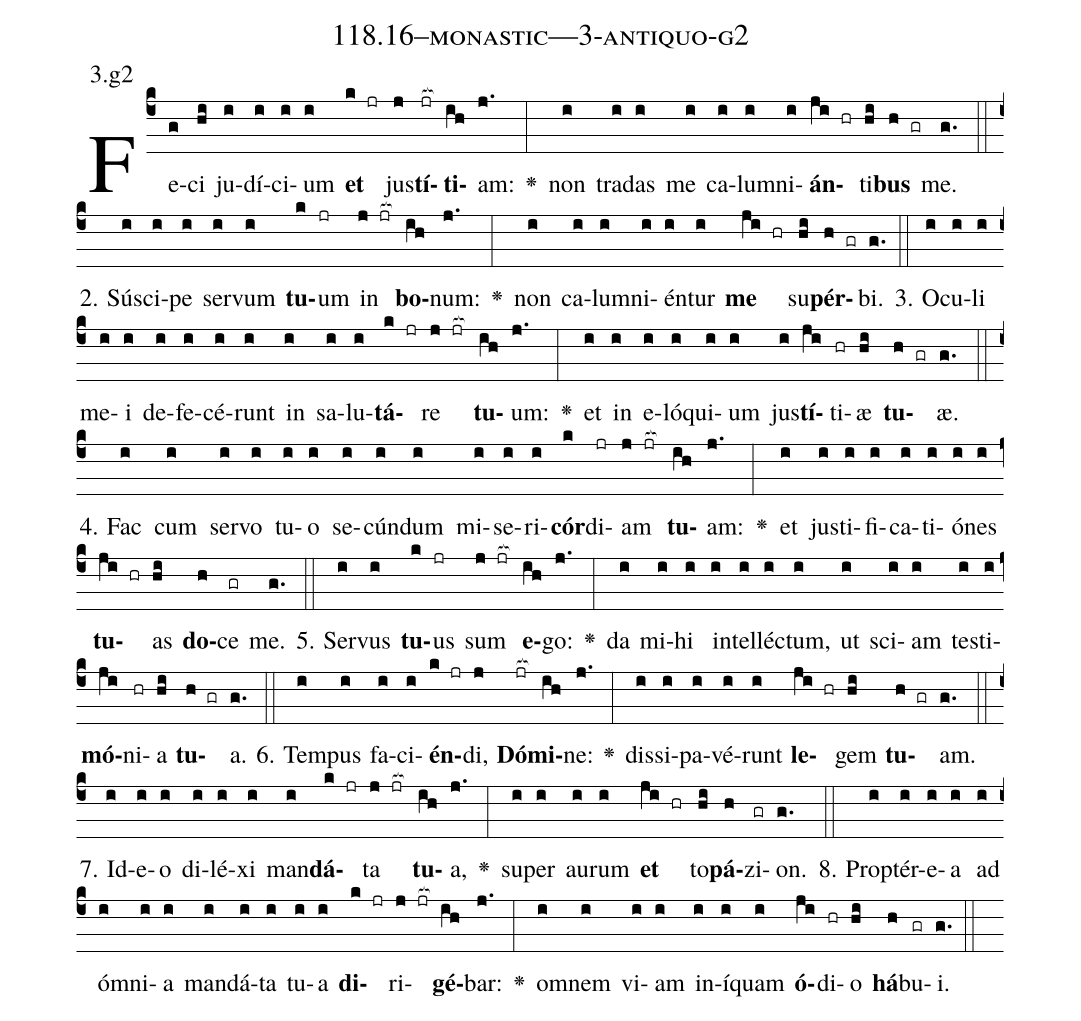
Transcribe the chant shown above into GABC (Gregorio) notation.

name: 118.16--monastic---3-antiquo-g2;
annotation: 3.g2;
%%
(c4)Fe(g)ci(hi) ju(i)dí(i)ci(i)um(i) <b>et</b>(k jr) jus(j)<b>tí</b>(jr[ocb:1{])<b>ti</b>(ih[ocb:0}])am:(j.) <v>\greheightstar</v>(:) non(i) tra(i)das(i) me(i) ca(i)lum(i)ni(i)<b>án</b>(ji hr)ti(hi)<b>bus</b>(h gr) me.(g.) (::)
2. Sú(i)sci(i)pe(i) ser(i)vum(i) <b>tu</b>(k)um(jr) in(j jr[ocb:1{]) <b>bo</b>(ih[ocb:0}])num:(j.) <v>\greheightstar</v>(:) non(i) ca(i)lum(i)ni(i)én(i)tur(i) <b>me</b>(ji hr) su(hi)<b>pér</b>(h gr)bi.(g.) (::)
3. O(i)cu(i)li(i) me(i)i(i) de(i)fe(i)cé(i)runt(i) in(i) sa(i)lu(i)<b>tá</b>(k jr)re(j jr[ocb:1{]) <b>tu</b>(ih[ocb:0}])um:(j.) <v>\greheightstar</v>(:) et(i) in(i) e(i)ló(i)qui(i)um(i) jus(i)<b>tí</b>(ji)ti(hr)æ(hi) <b>tu</b>(h gr)æ.(g.) (::)
4. Fac(i) cum(i) ser(i)vo(i) tu(i)o(i) se(i)cún(i)dum(i) mi(i)se(i)ri(i)<b>cór</b>(k)di(jr)am(j jr[ocb:1{]) <b>tu</b>(ih[ocb:0}])am:(j.) <v>\greheightstar</v>(:) et(i) jus(i)ti(i)fi(i)ca(i)ti(i)ó(i)nes(i) <b>tu</b>(ji hr)as(hi) <b>do</b>(h)ce(gr) me.(g.) (::)
5. Ser(i)vus(i) <b>tu</b>(k)us(jr) sum(j jr[ocb:1{]) <b>e</b>(ih[ocb:0}])go:(j.) <v>\greheightstar</v>(:) da(i) mi(i)hi(i) in(i)tel(i)léc(i)tum,(i) ut(i) sci(i)am(i) tes(i)ti(i)<b>mó</b>(ji)ni(hr)a(hi) <b>tu</b>(h gr)a.(g.) (::)
6. Tem(i)pus(i) fa(i)ci(i)<b>én</b>(k jr)di,(j) <b>Dó</b>(jr[ocb:1{])<b>mi</b>(ih[ocb:0}])ne:(j.) <v>\greheightstar</v>(:) dis(i)si(i)pa(i)vé(i)runt(i) <b>le</b>(ji hr)gem(hi) <b>tu</b>(h gr)am.(g.) (::)
7. Id(i)e(i)o(i) di(i)lé(i)xi(i) man(i)<b>dá</b>(k jr)ta(j jr[ocb:1{]) <b>tu</b>(ih[ocb:0}])a,(j.) <v>\greheightstar</v>(:) su(i)per(i) au(i)rum(i) <b>et</b>(ji hr) to(hi)<b>pá</b>(h)zi(gr)on.(g.) (::)
8. Prop(i)tér(i)e(i)a(i) ad(i) óm(i)ni(i)a(i) man(i)dá(i)ta(i) tu(i)a(i) <b>di</b>(k jr)ri(j jr[ocb:1{])<b>gé</b>(ih[ocb:0}])bar:(j.) <v>\greheightstar</v>(:) om(i)nem(i) vi(i)am(i) in(i)í(i)quam(i) <b>ó</b>(ji)di(hr)o(hi) <b>há</b>(h)bu(gr)i.(g.) (::)
